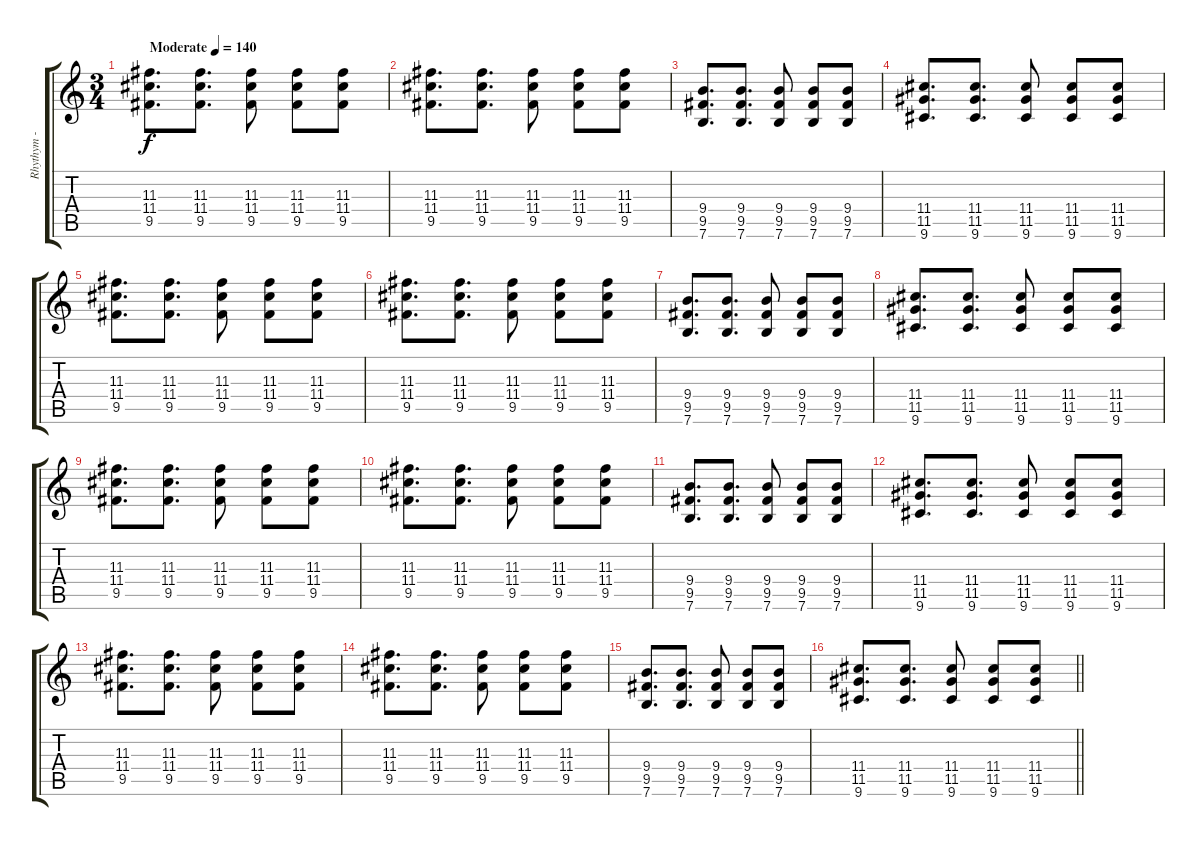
\track ("Rhythym - Ross" "Rhythym - ") {instrument overdrivenguitar}
\staff {score tabs}
\tuning (E4 B3 G3 D3 A2 E2) {hide}
\ts (3 4)
\tempo (140 "Moderate")
\clef g2
\ks c
(11.3 11.4 9.5).8{d dy f instrument overdrivenguitar} (11.3 11.4 9.5).8{d} (11.3 11.4 9.5).8 (11.3 11.4 9.5).8 (11.3 11.4 9.5).8 |
(11.3 11.4 9.5).8{d} (11.3 11.4 9.5).8{d} (11.3 11.4 9.5).8 (11.3 11.4 9.5).8 (11.3 11.4 9.5).8 |
(9.4 9.5 7.6).8{d} (9.4 9.5 7.6).8{d} (9.4 9.5 7.6).8 (9.4 9.5 7.6).8 (9.4 9.5 7.6).8 |
(11.4 11.5 9.6).8{d} (11.4 11.5 9.6).8{d} (11.4 11.5 9.6).8 (11.4 11.5 9.6).8 (11.4 11.5 9.6).8 |
(11.3 11.4 9.5).8{d} (11.3 11.4 9.5).8{d} (11.3 11.4 9.5).8 (11.3 11.4 9.5).8 (11.3 11.4 9.5).8 |
(11.3 11.4 9.5).8{d} (11.3 11.4 9.5).8{d} (11.3 11.4 9.5).8 (11.3 11.4 9.5).8 (11.3 11.4 9.5).8 |
(9.4 9.5 7.6).8{d} (9.4 9.5 7.6).8{d} (9.4 9.5 7.6).8 (9.4 9.5 7.6).8 (9.4 9.5 7.6).8 |
(11.4 11.5 9.6).8{d} (11.4 11.5 9.6).8{d} (11.4 11.5 9.6).8 (11.4 11.5 9.6).8 (11.4 11.5 9.6).8 |
(11.3 11.4 9.5).8{d} (11.3 11.4 9.5).8{d} (11.3 11.4 9.5).8 (11.3 11.4 9.5).8 (11.3 11.4 9.5).8 |
(11.3 11.4 9.5).8{d} (11.3 11.4 9.5).8{d} (11.3 11.4 9.5).8 (11.3 11.4 9.5).8 (11.3 11.4 9.5).8 |
(9.4 9.5 7.6).8{d} (9.4 9.5 7.6).8{d} (9.4 9.5 7.6).8 (9.4 9.5 7.6).8 (9.4 9.5 7.6).8 |
(11.4 11.5 9.6).8{d} (11.4 11.5 9.6).8{d} (11.4 11.5 9.6).8 (11.4 11.5 9.6).8 (11.4 11.5 9.6).8 |
(11.3 11.4 9.5).8{d} (11.3 11.4 9.5).8{d} (11.3 11.4 9.5).8 (11.3 11.4 9.5).8 (11.3 11.4 9.5).8 |
(11.3 11.4 9.5).8{d} (11.3 11.4 9.5).8{d} (11.3 11.4 9.5).8 (11.3 11.4 9.5).8 (11.3 11.4 9.5).8 |
(9.4 9.5 7.6).8{d} (9.4 9.5 7.6).8{d} (9.4 9.5 7.6).8 (9.4 9.5 7.6).8 (9.4 9.5 7.6).8 |
\barLineRight lightlight
(11.4 11.5 9.6).8{d} (11.4 11.5 9.6).8{d} (11.4 11.5 9.6).8 (11.4 11.5 9.6).8 (11.4 11.5 9.6).8
